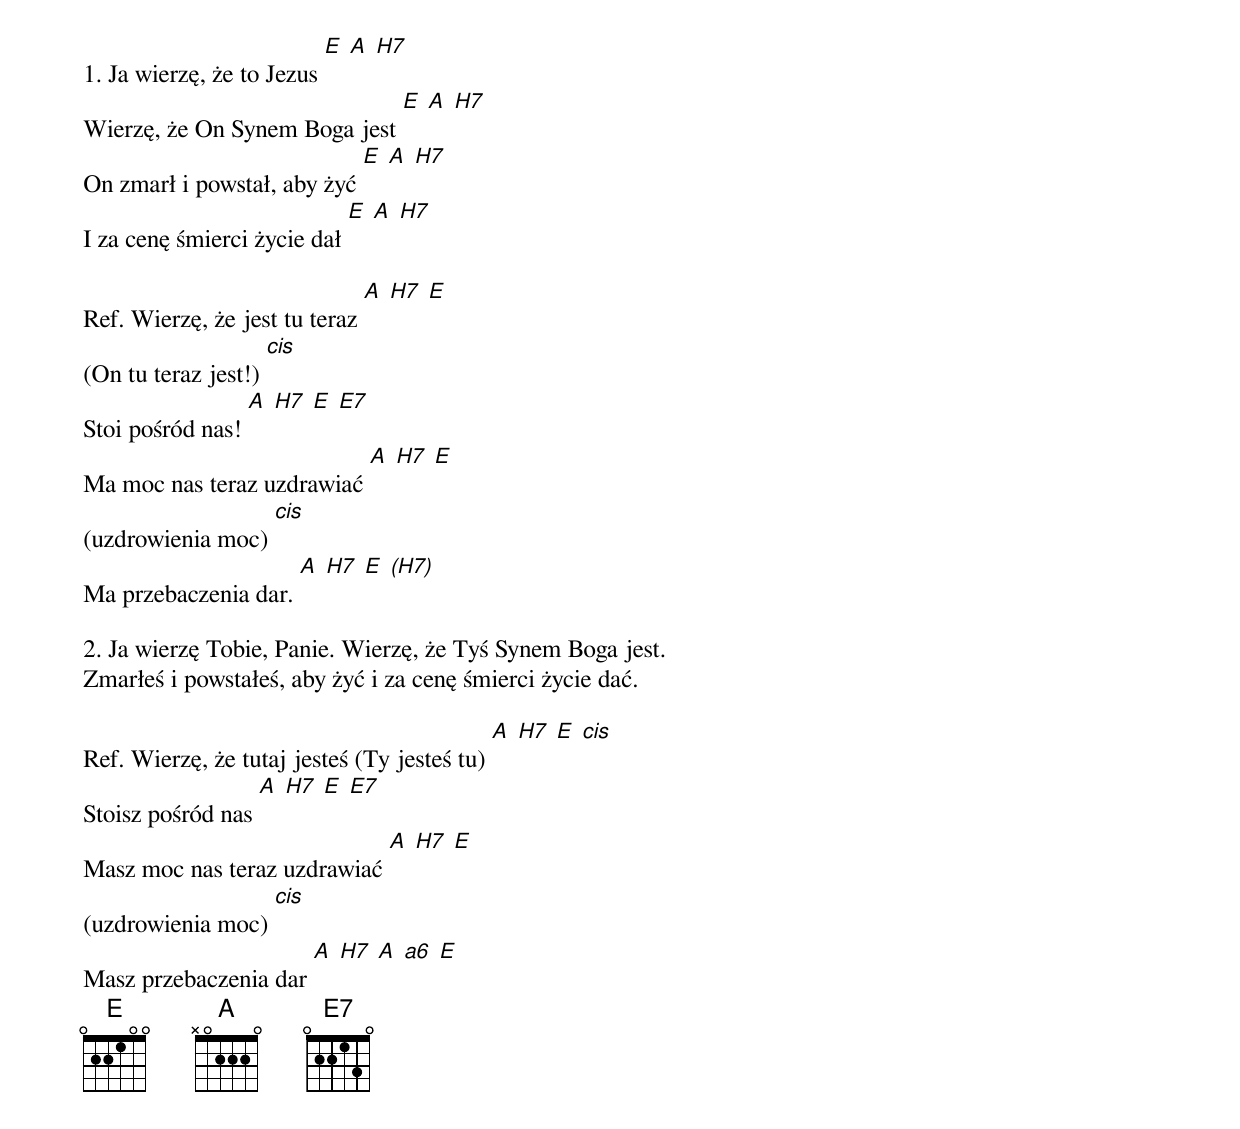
1. Ja wierzę, że to Jezus [E] [A] [H7]
Wierzę, że On Synem Boga jest [E] [A] [H7]
On zmarł i powstał, aby żyć [E] [A] [H7]
I za cenę śmierci życie dał [E] [A] [H7]

Ref. Wierzę, że jest tu teraz [A] [H7] [E]
(On tu teraz jest!) [cis]
Stoi pośród nas! [A] [H7] [E] [E7]
Ma moc nas teraz uzdrawiać [A] [H7] [E]
(uzdrowienia moc) [cis]
Ma przebaczenia dar. [A] [H7] [E] [(H7)]

2. Ja wierzę Tobie, Panie. Wierzę, że Tyś Synem Boga jest.
Zmarłeś i powstałeś, aby żyć i za cenę śmierci życie dać.

Ref. Wierzę, że tutaj jesteś (Ty jesteś tu) [A] [H7] [E] [cis]
Stoisz pośród nas [A] [H7] [E] [E7]
Masz moc nas teraz uzdrawiać [A] [H7] [E]
(uzdrowienia moc) [cis]
Masz przebaczenia dar [A] [H7] [A] [a6] [E]
